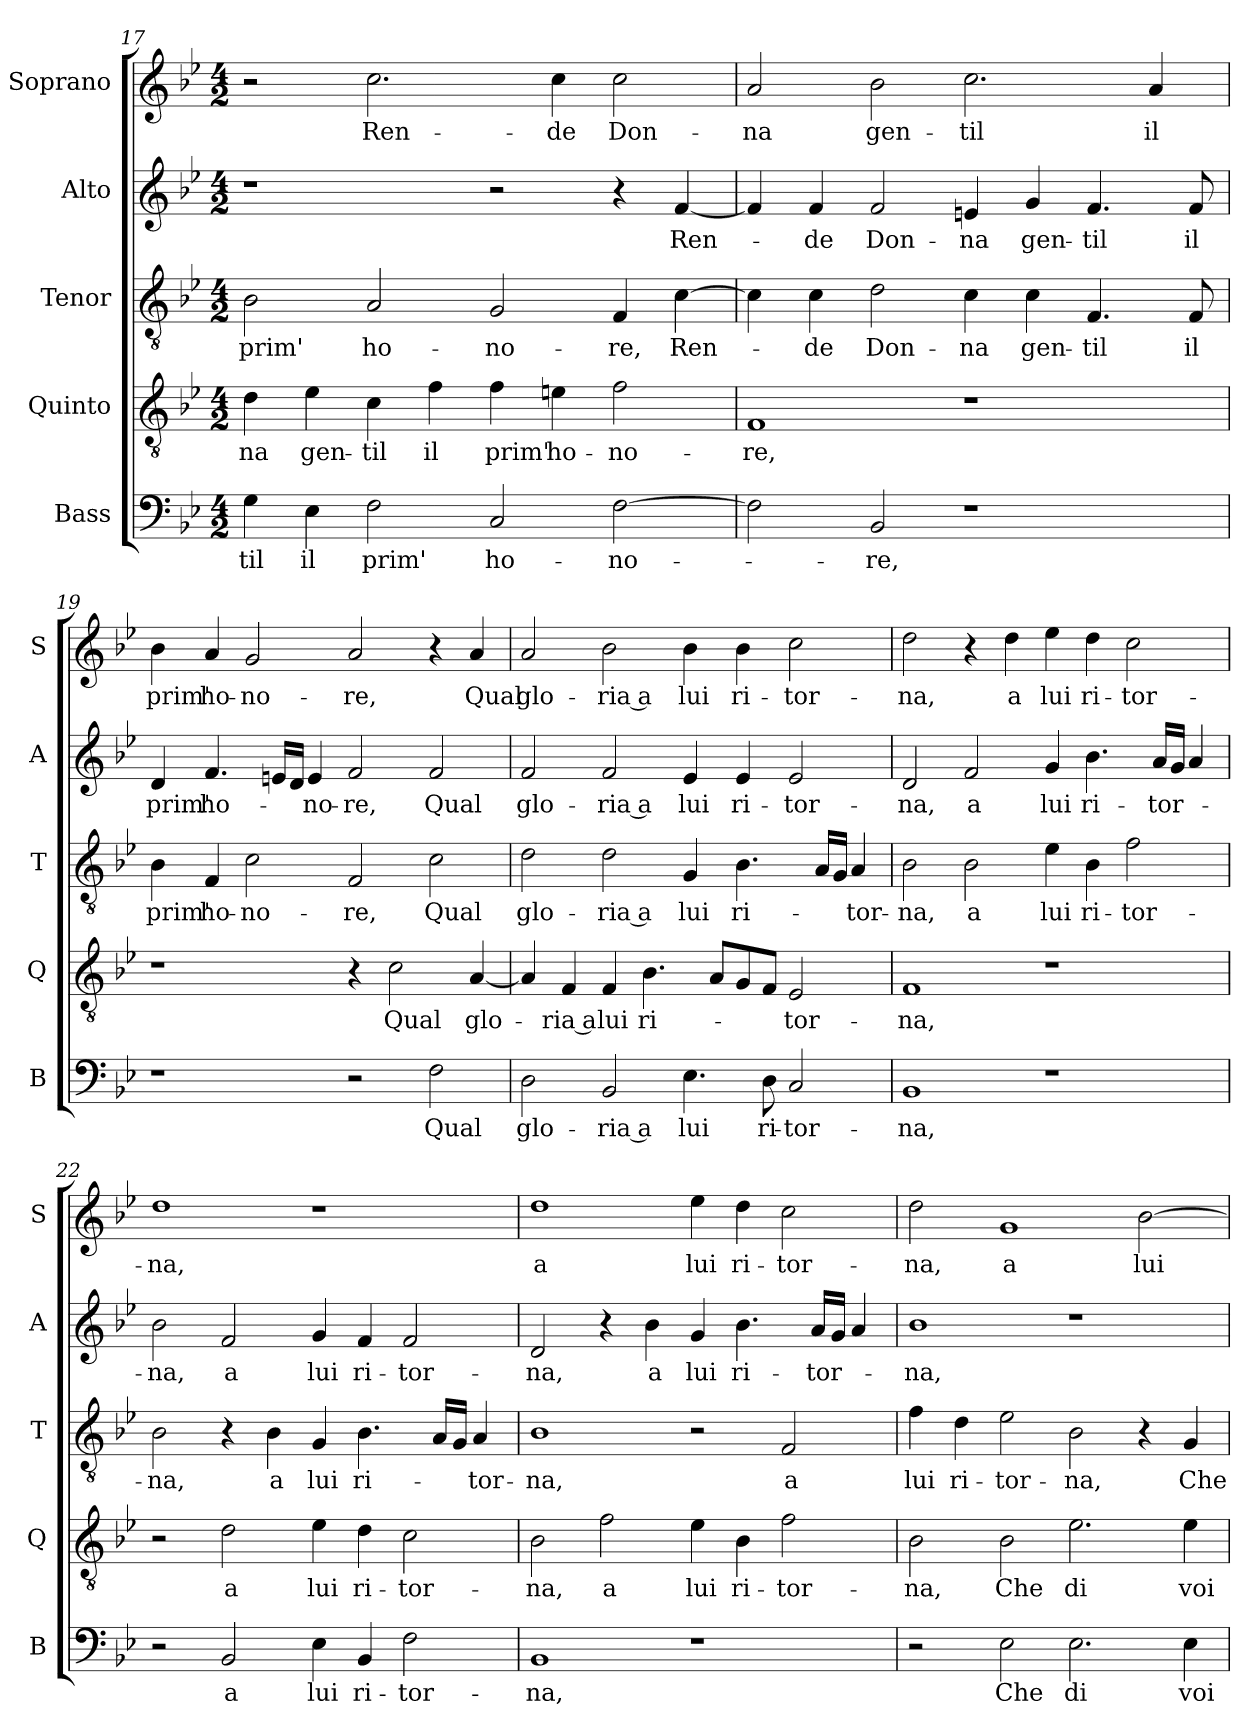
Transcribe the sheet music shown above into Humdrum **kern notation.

**kern	**text	**kern	**text	**kern	**text	**kern	**text	**kern	**text
*part5	*part5	*part4	*part4	*part3	*part3	*part2	*part2	*part1	*part1
*staff5	*staff5	*staff4	*staff4	*staff3	*staff3	*staff2	*staff2	*staff1	*staff1
*I"Bass	*	*I"Quinto	*	*I"Tenor	*	*I"Alto	*	*I"Soprano	*
*I'B	*	*I'Q	*	*I'T	*	*I'A	*	*I'S	*
!!LO:LB:g=z
*clefF4	*	*clefGv2	*	*clefGv2	*	*clefG2	*	*clefG2	*
*k[b-e-]	*	*k[b-e-]	*	*k[b-e-]	*	*k[b-e-]	*	*k[b-e-]	*
*B-:	*	*B-:	*	*B-:	*	*B-:	*	*B-:	*
*M4/2	*	*M4/2	*	*M4/2	*	*M4/2	*	*M4/2	*
=17	=17	=17	=17	=17	=17	=17	=17	=17	=17
!	!LO:LY:b	!	!LO:LY:b	!	!LO:LY:b	!	!	!	!
4G\	-til	4d\	-na	2B-\	prim'	1r	.	2r	.
!	!LO:LY:b	!	!LO:LY:b	!	!	!	!	!	!
4E-\	il	4e-\	gen-	.	.	.	.	.	.
!	!LO:LY:b	!	!LO:LY:b	!	!LO:LY:b	!	!	!	!LO:LY:b
2F\	prim'	4c\	-til	2A/	ho-	.	.	2.cc\	Ren-
!	!	!	!LO:LY:b	!	!	!	!	!	!
.	.	4f\	il	.	.	.	.	.	.
!	!LO:LY:b	!	!LO:LY:b	!	!LO:LY:b	!	!	!	!
2C/	ho-	4f\	prim'	2G/	-no-	2r	.	.	.
!	!	!	!LO:LY:b	!	!	!	!	!	!LO:LY:b
.	.	4en\	ho-	.	.	.	.	4cc\	-de
!	!LO:LY:b	!	!LO:LY:b	!	!LO:LY:b	!	!	!	!LO:LY:b
[2F\	-no-	2f\	-no-	4F/	-re,	4r	.	2cc\	Don-
!	!	!	!	!	!LO:LY:b	!	!LO:LY:b	!	!
.	.	.	.	[4c\	Ren-	[4f/	Ren-	.	.
=18	=18	=18	=18	=18	=18	=18	=18	=18	=18
!	!	!	!LO:LY:b	!	!	!	!	!	!LO:LY:b
2F\]	.	1F	-re,	4c\]	.	4f/]	.	2a/	-na
!	!	!	!	!	!LO:LY:b	!	!LO:LY:b	!	!
.	.	.	.	4c\	-de	4f/	-de	.	.
!	!LO:LY:b	!	!	!	!LO:LY:b	!	!LO:LY:b	!	!LO:LY:b
2BB-/	-re,	.	.	2d\	Don-	2f/	Don-	2b-\	gen-
!	!	!	!	!	!LO:LY:b	!	!LO:LY:b	!	!LO:LY:b
1r	.	1r	.	4c\	-na	4en/	-na	2.cc\	-til
!	!	!	!	!	!LO:LY:b	!	!LO:LY:b	!	!
.	.	.	.	4c\	gen-	4g/	gen-	.	.
!	!	!	!	!	!LO:LY:b	!	!LO:LY:b	!	!
.	.	.	.	4.F/	-til	4.f/	-til	.	.
!	!	!	!	!	!	!	!	!	!LO:LY:b
.	.	.	.	.	.	.	.	4a/	il
!	!	!	!	!	!LO:LY:b	!	!LO:LY:b	!	!
.	.	.	.	8F/	il	8f/	il	.	.
=19	=19	=19	=19	=19	=19	=19	=19	=19	=19
!	!	!	!	!	!LO:LY:b	!	!LO:LY:b	!	!LO:LY:b
1r	.	1r	.	4B-\	prim'	4d/	prim'	4b-\	prim'
!	!	!	!	!	!LO:LY:b	!	!LO:LY:b	!	!LO:LY:b
.	.	.	.	4F/	ho-	4.f/	ho-	4a/	ho-
!	!	!	!	!	!LO:LY:b	!	!	!	!LO:LY:b
.	.	.	.	2c\	-no-	.	.	2g/	-no-
.	.	.	.	.	.	16en/LL	.	.	.
.	.	.	.	.	.	16d/JJ	.	.	.
!	!	!	!	!	!	!	!LO:LY:b	!	!
.	.	.	.	.	.	4e/	-no-	.	.
!	!	!	!	!	!LO:LY:b	!	!LO:LY:b	!	!LO:LY:b
2r	.	4r	.	2F/	-re,	2f/	-re,	2a/	-re,
!	!	!	!LO:LY:b	!	!	!	!	!	!
.	.	2c\	Qual	.	.	.	.	.	.
!	!LO:LY:b	!	!	!	!LO:LY:b	!	!LO:LY:b	!	!
2F\	Qual	.	.	2c\	Qual	2f/	Qual	4r	.
!	!	!	!LO:LY:b	!	!	!	!	!	!LO:LY:b
.	.	[4A/	glo-	.	.	.	.	4a/	Qual
!!LO:PB:g=z
=20	=20	=20	=20	=20	=20	=20	=20	=20	=20
!	!LO:LY:b	!	!	!	!LO:LY:b	!	!LO:LY:b	!	!LO:LY:b
2D\	glo-	4A/]	.	2d\	glo-	2f/	glo-	2a/	glo-
!	!	!	!LO:LY:b	!	!	!	!	!	!
.	.	4F/	-ria a	.	.	.	.	.	.
!	!LO:LY:b	!	!LO:LY:b	!	!LO:LY:b	!	!LO:LY:b	!	!LO:LY:b
2BB-/	-ria a	4F/	lui	2d\	-ria a	2f/	-ria a	2b-\	-ria a
!	!	!	!LO:LY:b	!	!	!	!	!	!
.	.	4.B-\	ri-	.	.	.	.	.	.
!	!LO:LY:b	!	!	!	!LO:LY:b	!	!LO:LY:b	!	!LO:LY:b
4.E-\	lui	.	.	4G/	lui	4e-/	lui	4b-\	lui
.	.	8A/L	.	.	.	.	.	.	.
!	!	!	!	!	!LO:LY:b	!	!LO:LY:b	!	!LO:LY:b
.	.	8G/	.	4.B-\	ri-	4e-/	ri-	4b-\	ri-
!	!LO:LY:b	!	!	!	!	!	!	!	!
8D\	ri-	8F/J	.	.	.	.	.	.	.
!	!LO:LY:b	!	!LO:LY:b	!	!	!	!LO:LY:b	!	!LO:LY:b
2C/	-tor-	2E-/	-tor-	.	.	2e-/	-tor-	2cc\	-tor-
.	.	.	.	16A/LL	.	.	.	.	.
.	.	.	.	16G/JJ	.	.	.	.	.
!	!	!	!	!	!LO:LY:b	!	!	!	!
.	.	.	.	4A/	-tor-	.	.	.	.
=21	=21	=21	=21	=21	=21	=21	=21	=21	=21
!	!LO:LY:b	!	!LO:LY:b	!	!LO:LY:b	!	!LO:LY:b	!	!LO:LY:b
1BB-	-na,	1F	-na,	2B-\	-na,	2d/	-na,	2dd\	-na,
!	!	!	!	!	!LO:LY:b	!	!LO:LY:b	!	!
.	.	.	.	2B-\	a	2f/	a	4r	.
!	!	!	!	!	!	!	!	!	!LO:LY:b
.	.	.	.	.	.	.	.	4dd\	a
!	!	!	!	!	!LO:LY:b	!	!LO:LY:b	!	!LO:LY:b
1r	.	1r	.	4e-\	lui	4g/	lui	4ee-\	lui
!	!	!	!	!	!LO:LY:b	!	!LO:LY:b	!	!LO:LY:b
.	.	.	.	4B-\	ri-	4.b-\	ri-	4dd\	ri-
!	!	!	!	!	!LO:LY:b	!	!	!	!LO:LY:b
.	.	.	.	2f\	-tor-	.	.	2cc\	-tor-
!	!	!	!	!	!	!	!LO:LY:b	!	!
.	.	.	.	.	.	16a/LL	-tor-	.	.
.	.	.	.	.	.	16g/JJ	.	.	.
.	.	.	.	.	.	4a/	.	.	.
=22	=22	=22	=22	=22	=22	=22	=22	=22	=22
!	!	!	!	!	!LO:LY:b	!	!LO:LY:b	!	!LO:LY:b
2r	.	2r	.	2B-\	-na,	2b-\	-na,	1dd	-na,
!	!LO:LY:b	!	!LO:LY:b	!	!	!	!LO:LY:b	!	!
2BB-/	a	2d\	a	4r	.	2f/	a	.	.
!	!	!	!	!	!LO:LY:b	!	!	!	!
.	.	.	.	4B-\	a	.	.	.	.
!	!LO:LY:b	!	!LO:LY:b	!	!LO:LY:b	!	!LO:LY:b	!	!
4E-\	lui	4e-\	lui	4G/	lui	4g/	lui	1r	.
!	!LO:LY:b	!	!LO:LY:b	!	!LO:LY:b	!	!LO:LY:b	!	!
4BB-/	ri-	4d\	ri-	4.B-\	ri-	4f/	ri-	.	.
!	!LO:LY:b	!	!LO:LY:b	!	!	!	!LO:LY:b	!	!
2F\	-tor-	2c\	-tor-	.	.	2f/	-tor-	.	.
.	.	.	.	16A/LL	.	.	.	.	.
.	.	.	.	16G/JJ	.	.	.	.	.
!	!	!	!	!	!LO:LY:b	!	!	!	!
.	.	.	.	4A/	-tor-	.	.	.	.
!!LO:LB:g=z
=23	=23	=23	=23	=23	=23	=23	=23	=23	=23
!	!LO:LY:b	!	!LO:LY:b	!	!LO:LY:b	!	!LO:LY:b	!	!LO:LY:b
1BB-	-na,	2B-\	-na,	1B-	-na,	2d/	-na,	1dd	a
!	!	!	!LO:LY:b	!	!	!	!	!	!
.	.	2f\	a	.	.	4r	.	.	.
!	!	!	!	!	!	!	!LO:LY:b	!	!
.	.	.	.	.	.	4b-\	a	.	.
!	!	!	!LO:LY:b	!	!	!	!LO:LY:b	!	!LO:LY:b
1r	.	4e-\	lui	2r	.	4g/	lui	4ee-\	lui
!	!	!	!LO:LY:b	!	!	!	!LO:LY:b	!	!LO:LY:b
.	.	4B-\	ri-	.	.	4.b-\	ri-	4dd\	ri-
!	!	!	!LO:LY:b	!	!LO:LY:b	!	!	!	!LO:LY:b
.	.	2f\	-tor-	2F/	a	.	.	2cc\	-tor-
!	!	!	!	!	!	!	!LO:LY:b	!	!
.	.	.	.	.	.	16a/LL	-tor-	.	.
.	.	.	.	.	.	16g/JJ	.	.	.
.	.	.	.	.	.	4a/	.	.	.
=24	=24	=24	=24	=24	=24	=24	=24	=24	=24
!	!	!	!LO:LY:b	!	!LO:LY:b	!	!LO:LY:b	!	!LO:LY:b
2r	.	2B-\	-na,	4f\	lui	1b-	-na,	2dd\	-na,
!	!	!	!	!	!LO:LY:b	!	!	!	!
.	.	.	.	4d\	ri-	.	.	.	.
!	!LO:LY:b	!	!LO:LY:b	!	!LO:LY:b	!	!	!	!LO:LY:b
2E-\	Che	2B-\	Che	2e-\	-tor-	.	.	1g	a
!	!LO:LY:b	!	!LO:LY:b	!	!LO:LY:b	!	!	!	!
2.E-\	di	2.e-\	di	2B-\	-na,	1r	.	.	.
!	!	!	!	!	!	!	!	!	!LO:LY:b
.	.	.	.	4r	.	.	.	[2b-\	lui
!	!LO:LY:b	!	!LO:LY:b	!	!LO:LY:b	!	!	!	!
4E-\	voi	4e-\	voi	4G/	Che	.	.	.	.
=	=	=	=	=	=	=	=	=	=
*-	*-	*-	*-	*-	*-	*-	*-	*-	*-
